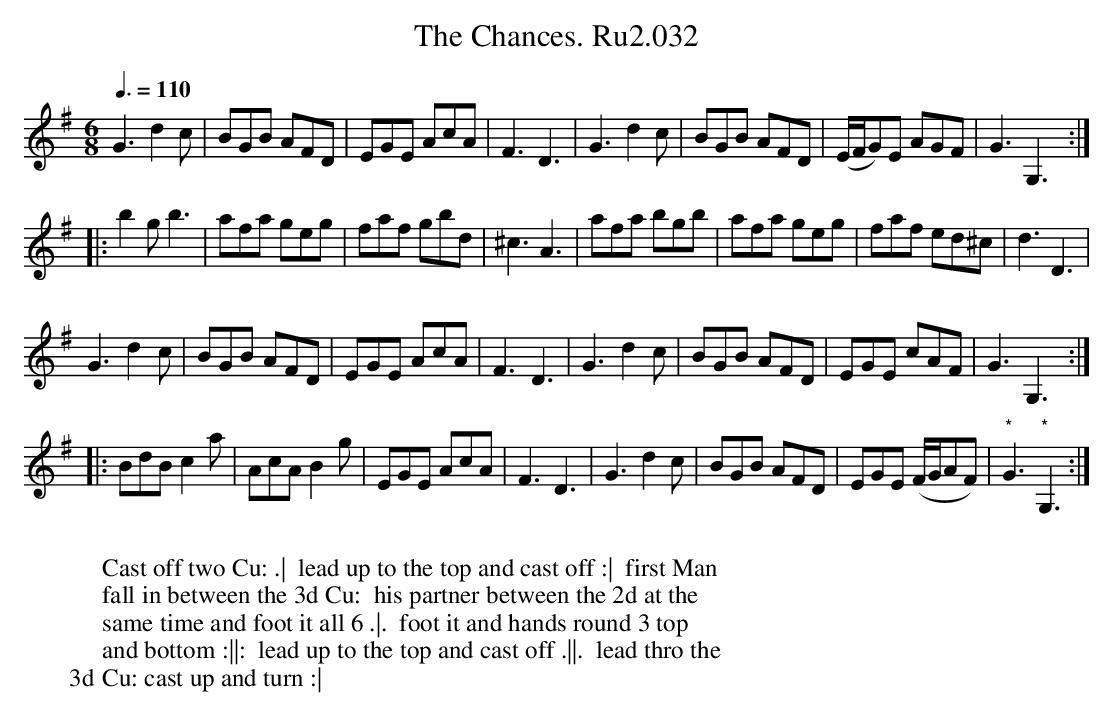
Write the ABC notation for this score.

X:1
T:Chances. Ru2.032, The
L:1/8
M:6/8
Q:3/8=110
K:G
G3 d2c|BGB AFD|EGE AcA|F3 D3|G3 d2c|BGB AFD|(E/F/G)E AGF|G3G,3 :|
|:b2g b3|afa geg|faf gbd|^c3A3|afa bgb|afa geg|faf ed^c|d3D3|
G3 d2c|BGB AFD|EGE AcA|F3 D3|G3 d2c|BGB AFD|EGE cAF|G3 G,3 :|
|: BdB c2a|AcA B2g|EGE AcA|F3D3|G3 d2c|BGB AFD|EGE (F/G/AF)|"*"G3 "*"G,3:|
W:
W: Cast off two Cu: .|  lead up to the top and cast off :|  first Man
W: fall in between the 3d Cu:  his partner between the 2d at the
W: same time and foot it all 6 .|.  foot it and hands round 3 top
W: and bottom :||:  lead up to the top and cast off .||.  lead thro the
W: 3d Cu: cast up and turn :|
